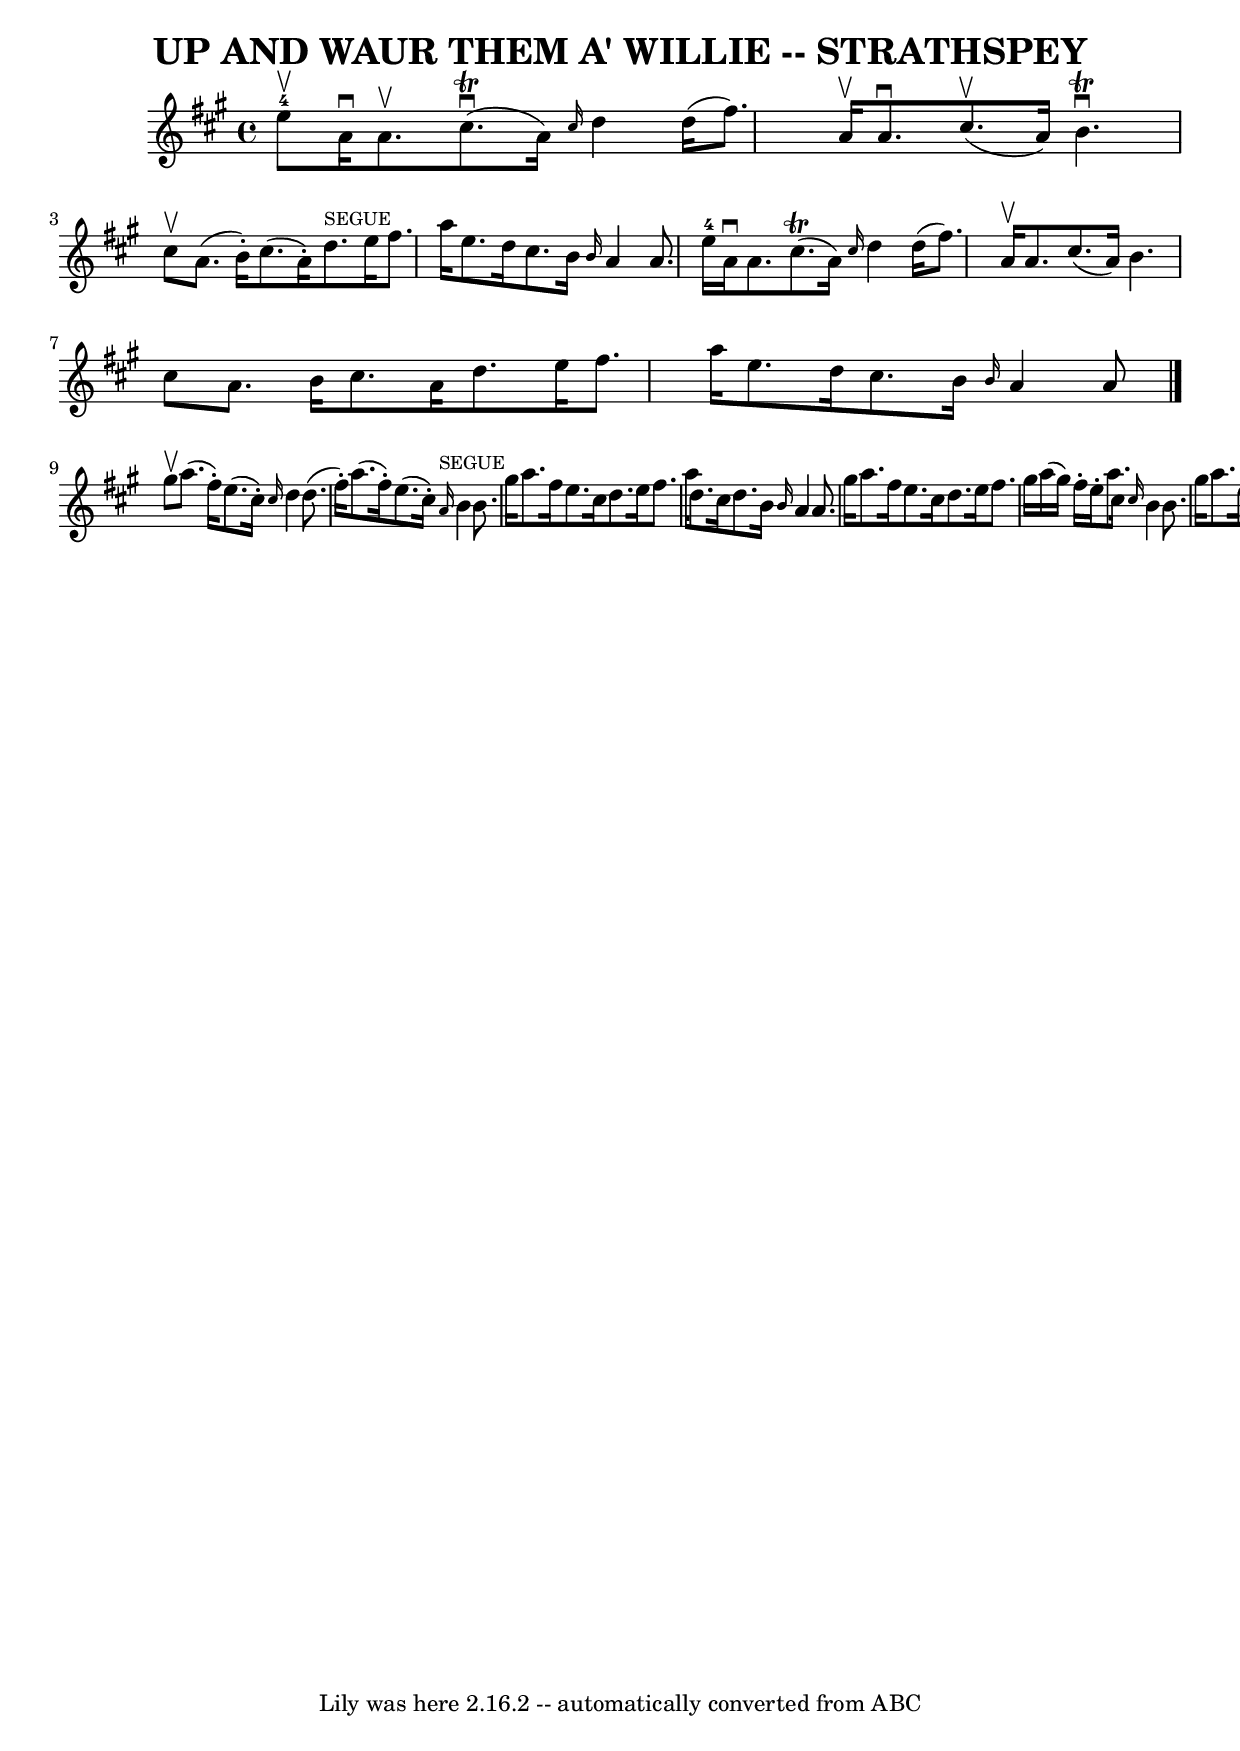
\version "2.16.2"
\include "Mammoth.ily"
\header {
  %% book = "Ryan's Mammoth Collection of Fiddle Tunes"
  composer = ""
  crossRefNumber = "1"
  footnotes = ""
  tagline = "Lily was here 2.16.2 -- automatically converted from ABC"
  title = "UP AND WAUR THEM A' WILLIE -- STRATHSPEY"

}
voicedefault =  {


  \override Staff.TimeSignature #'style = #'C
  \time 4/4 
  \key a \major
  e''8-4^\upbow   |
  a'16^\downbow   
  a'8.^\upbow cis''8. (^\trill^\downbow a'16) \grace { cis''16  
						     }   
  d''4 d''16 (fis''8.)   |
  a'16^\upbow a'8.^\downbow     
  cis''8. (^\upbow a'16) b'4.^\trill^\downbow cis''8^\upbow   |
  
  a'8. (b'16-.) cis''8. (a'16-.) d''8.^\segue e''16    
  fis''8. a''16    |
  e''8. d''16 cis''8. b'16  \grace {    
    b'16  
  } a'4 a'8. e''16-4   |
  a'16^\downbow a'8.      
  cis''8. (^\trill a'16) \grace { cis''16  
				} d''4 d''16 (fis''8.)   |
  a'16^\upbow a'8. cis''8. (a'16) b'4. cis''8    
  |
  a'8. b'16 cis''8. a'16 d''8. e''16 fis''8.    
  a''16    |
  e''8. d''16 cis''8. b'16  \grace { b'16  
				   }   
  a'4 a'8    \bar "|." gis''8^\upbow   |
  a''8. (fis''16-.) e''8. (cis''16-.) \grace { cis''16  
			       } d''4 d''8. (fis''16-.)   |
  a''8. (fis''16-.) e''8. (cis''16-.)   
  \grace { a'16^\segue 
	 } b'4 b'8. gis''16    |
  a''8.    
  fis''16 e''8. cis''16 d''8. e''16 fis''8. a''16    |
  
  d''8. cis''16 d''8. b'16  \grace { b'16  
				   } a'4 a'8. gis''16 
  |
  a''8. fis''16 e''8. cis''16 d''8. e''16    
  fis''8. gis''16    |
  a''16 (gis''16) fis''16-. e''16-.  
  a''8. cis''16  \grace { cis''16  
			} b'4 b'8. gis''16    |
  
  a''8. e''16 fis''8. cis''16 d''8. e''16 fis''8. a''16   
  |
  e''8. cis''16 d''8. b'16  \grace { b'16  
				   } a'4 a'8 
  \bar "|."   

}

\score{
  <<

    \context Staff="default"
    {
      \voicedefault 
      
    }

  >>
  \layout {
    
  }
  \midi {
  }

}
